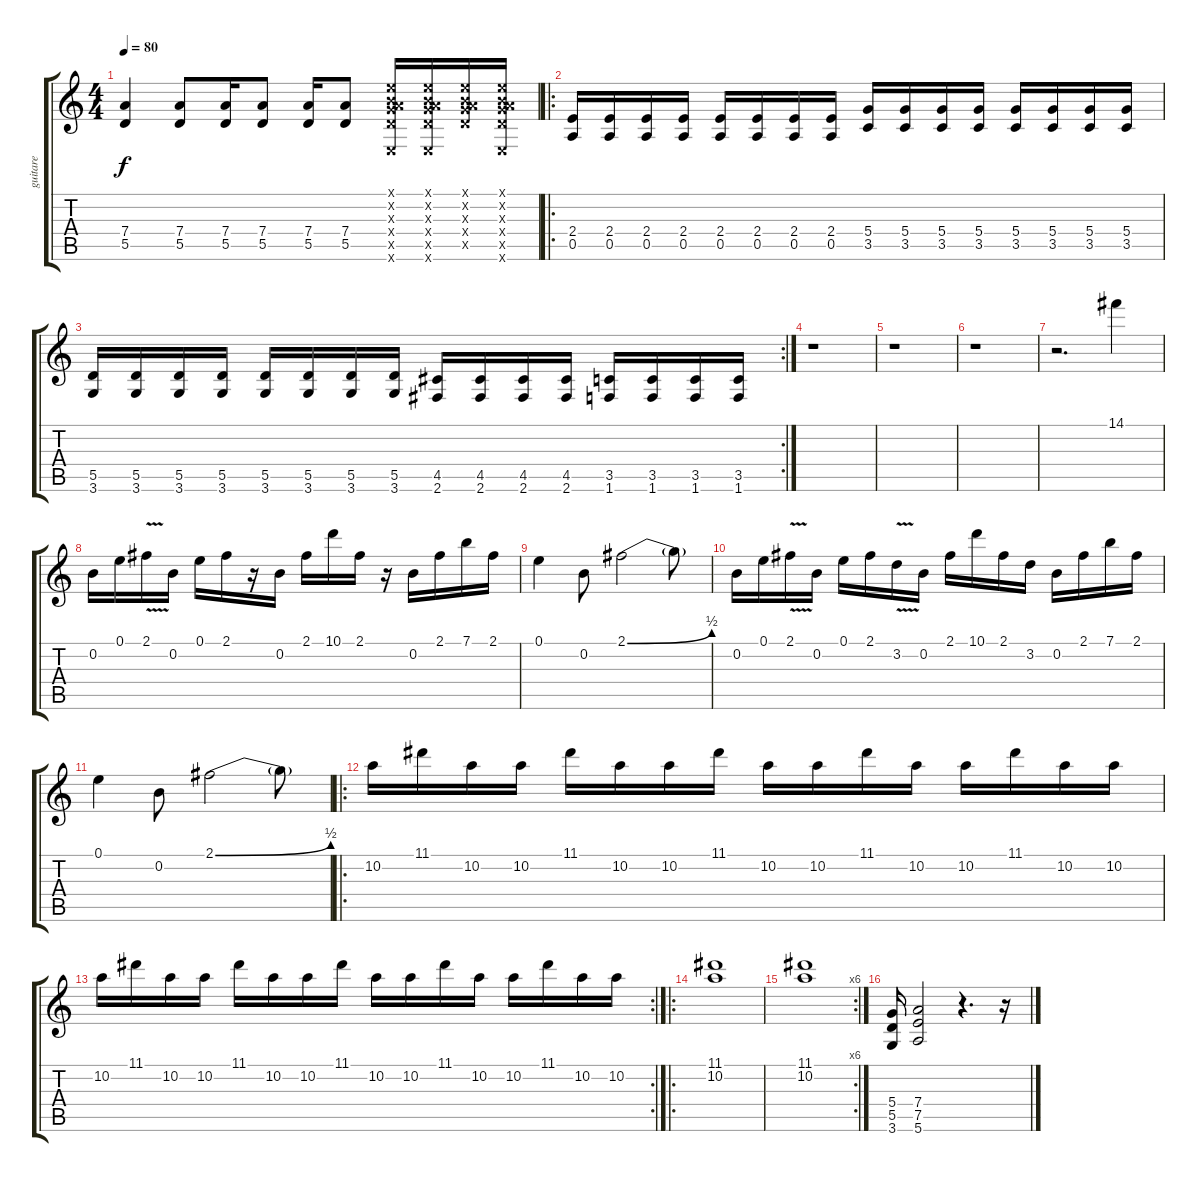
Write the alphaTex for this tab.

\track ("guitare" "guitare") {instrument distortionguitar}
\staff {score tabs}
\tuning (E4 B3 G3 D3 A2 E2) {hide}
\ts (4 4)
\tempo 80
\clef g2
\ks c
(7.4 5.5).4{dy f} (7.4 5.5).8 (7.4 5.5).16 (7.4 5.5).8 (7.4 5.5).16 (7.4 5.5).8 (0.1{x} 0.2{x} 0.3{x} 7.4{x} 5.5{x} 0.6{x}).16 (0.1{x} 0.2{x} 0.3{x} 7.4{x} 5.5{x} 0.6{x}).16 (0.1{x} 0.2{x} 0.3{x} 7.4{x} 5.5{x}).16 (0.1{x} 0.2{x} 0.3{x} 7.4{x} 5.5{x} 0.6{x}).16 |
\ro
(2.4 0.5).16 (2.4 0.5).16 (2.4 0.5).16 (2.4 0.5).16 (2.4 0.5).16 (2.4 0.5).16 (2.4 0.5).16 (2.4 0.5).16 (5.4 3.5).16 (5.4 3.5).16 (5.4 3.5).16 (5.4 3.5).16 (5.4 3.5).16 (5.4 3.5).16 (5.4 3.5).16 (5.4 3.5).16 |
\rc 2
(5.5 3.6).16 (5.5 3.6).16 (5.5 3.6).16 (5.5 3.6).16 (5.5 3.6).16 (5.5 3.6).16 (5.5 3.6).16 (5.5 3.6).16 (4.5 2.6).16 (4.5 2.6).16 (4.5 2.6).16 (4.5 2.6).16 (3.5 1.6).16 (3.5 1.6).16 (3.5 1.6).16 (3.5 1.6).16 |
r.1 |
r.1 |
r.1 |
r.2{d} 14.1.4 |
0.2.16 0.1.16 2.1{v}.16 0.2.16 0.1.16 2.1.16 r.16 0.2.16 2.1.16 10.1.16 2.1.16 r.16 0.2.16 2.1.16 7.1.16 2.1.16 |
0.1.4 0.2.8 2.1{be (bend 0 0 60 2)}.2 2.1{t}.8 |
0.2.16 0.1.16 2.1{v}.16 0.2.16 0.1.16 2.1.16 3.2{v}.16 0.2.16 2.1.16 10.1.16 2.1.16 3.2.16 0.2.16 2.1.16 7.1.16 2.1.16 |
0.1.4 0.2.8 2.1{be (bend 0 0 60 2)}.2 2.1{t}.8 |
\ro
10.2.16 11.1.16 10.2.16 10.2.16 11.1.16 10.2.16 10.2.16 11.1.16 10.2.16 10.2.16 11.1.16 10.2.16 10.2.16 11.1.16 10.2.16 10.2.16 |
\rc 2
10.2.16 11.1.16 10.2.16 10.2.16 11.1.16 10.2.16 10.2.16 11.1.16 10.2.16 10.2.16 11.1.16 10.2.16 10.2.16 11.1.16 10.2.16 10.2.16 |
\ro
(11.1 10.2).1{volume 8} |
\rc 6
(11.1 10.2).1 |
(5.4 5.5 3.6).16{volume 16} (7.4 7.5 5.6).2 r.4{d} r.16
